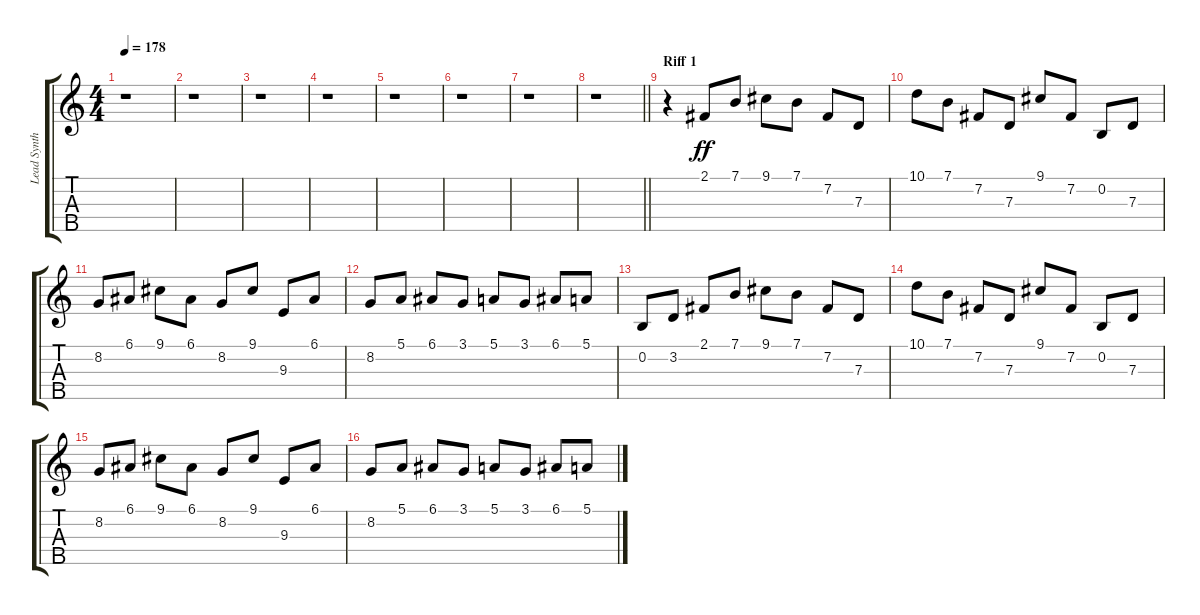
\track ("Lead Synth" "Lead Synth") {instrument lead2sawtooth}
\staff {score tabs}
\tuning (E4 B3 G3 D3 A2) {hide}
\ts (4 4)
\tempo 178
\clef g2
\ks c
r.1{dy ff} |
r.1 |
r.1 |
r.1 |
r.1 |
r.1 |
r.1 |
\barLineRight lightlight
r.1 |
\section ("" "Riff 1")
r.4 2.1.8 7.1.8 9.1.8 7.1.8 7.2.8 7.3.8 |
10.1.8 7.1.8 7.2.8 7.3.8 9.1.8 7.2.8 0.2.8 7.3.8 |
8.2.8 6.1.8 9.1.8 6.1.8 8.2.8 9.1.8 9.3.8 6.1.8 |
8.2.8 5.1.8 6.1.8 3.1.8 5.1.8 3.1.8 6.1.8 5.1.8 |
0.2.8 3.2.8 2.1.8 7.1.8 9.1.8 7.1.8 7.2.8 7.3.8 |
10.1.8 7.1.8 7.2.8 7.3.8 9.1.8 7.2.8 0.2.8 7.3.8 |
8.2.8 6.1.8 9.1.8 6.1.8 8.2.8 9.1.8 9.3.8 6.1.8 |
8.2.8 5.1.8 6.1.8 3.1.8 5.1.8 3.1.8 6.1.8 5.1.8
